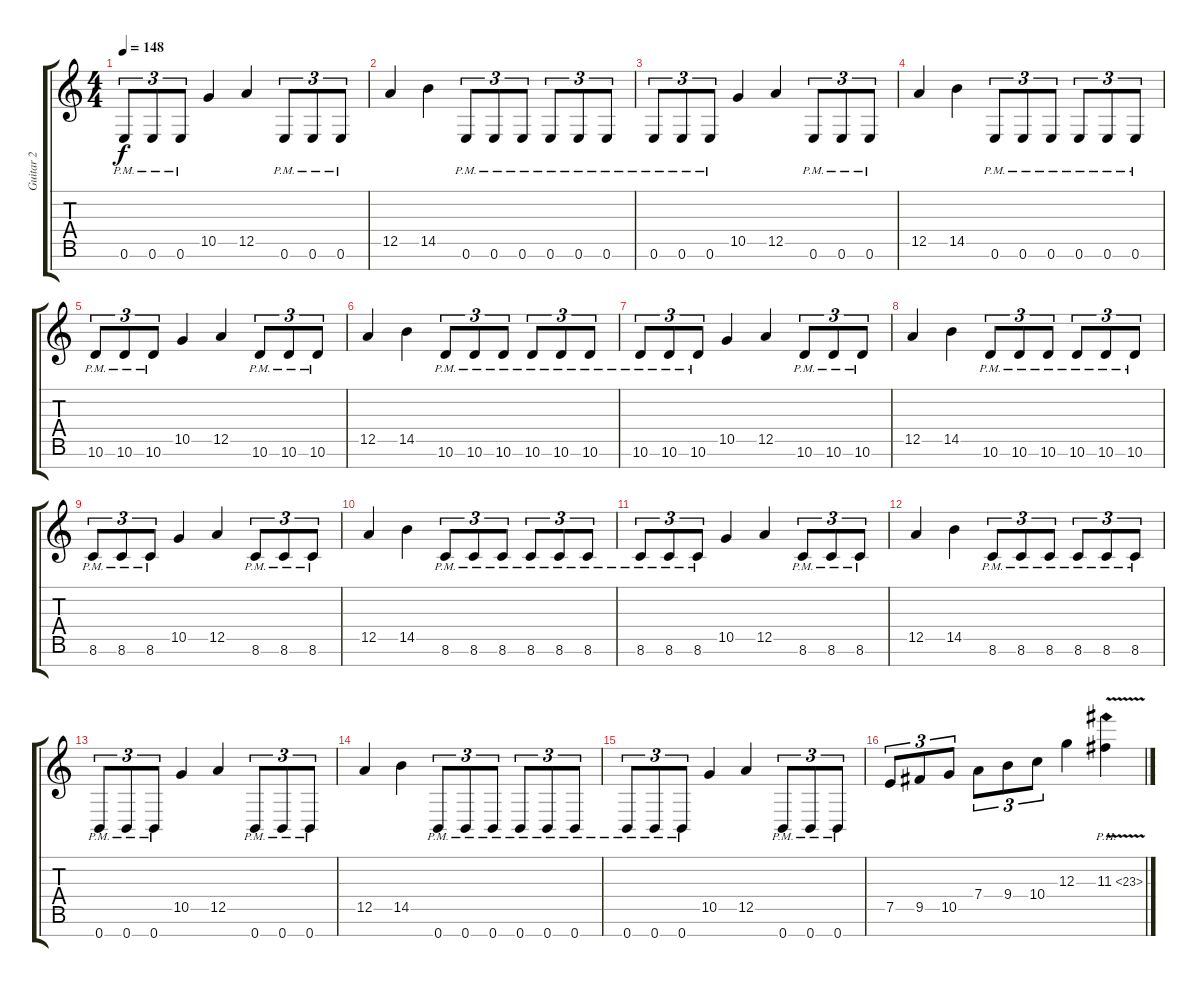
\track ("Guitar 2" "Guitar 2") {instrument distortionguitar}
\staff {score tabs}
\tuning (E4 B3 G3 D3 A2 E2 B1) {hide}
\ts (4 4)
\tempo 148
\clef g2
\ks c
0.6{pm}.8{tu (3 2) dy f} 0.6{pm}.8{tu (3 2)} 0.6{pm}.8{tu (3 2)} 10.5.4 12.5.4 0.6{pm}.8{tu (3 2)} 0.6{pm}.8{tu (3 2)} 0.6{pm}.8{tu (3 2)} |
12.5.4 14.5.4 0.6{pm}.8{tu (3 2)} 0.6{pm}.8{tu (3 2)} 0.6{pm}.8{tu (3 2)} 0.6{pm}.8{tu (3 2)} 0.6{pm}.8{tu (3 2)} 0.6{pm}.8{tu (3 2)} |
0.6{pm}.8{tu (3 2)} 0.6{pm}.8{tu (3 2)} 0.6{pm}.8{tu (3 2)} 10.5.4 12.5.4 0.6{pm}.8{tu (3 2)} 0.6{pm}.8{tu (3 2)} 0.6{pm}.8{tu (3 2)} |
12.5.4 14.5.4 0.6{pm}.8{tu (3 2)} 0.6{pm}.8{tu (3 2)} 0.6{pm}.8{tu (3 2)} 0.6{pm}.8{tu (3 2)} 0.6{pm}.8{tu (3 2)} 0.6{pm}.8{tu (3 2)} |
10.6{pm}.8{tu (3 2)} 10.6{pm}.8{tu (3 2)} 10.6{pm}.8{tu (3 2)} 10.5.4 12.5.4 10.6{pm}.8{tu (3 2)} 10.6{pm}.8{tu (3 2)} 10.6{pm}.8{tu (3 2)} |
12.5.4 14.5.4 10.6{pm}.8{tu (3 2)} 10.6{pm}.8{tu (3 2)} 10.6{pm}.8{tu (3 2)} 10.6{pm}.8{tu (3 2)} 10.6{pm}.8{tu (3 2)} 10.6{pm}.8{tu (3 2)} |
10.6{pm}.8{tu (3 2)} 10.6{pm}.8{tu (3 2)} 10.6{pm}.8{tu (3 2)} 10.5.4 12.5.4 10.6{pm}.8{tu (3 2)} 10.6{pm}.8{tu (3 2)} 10.6{pm}.8{tu (3 2)} |
12.5.4 14.5.4 10.6{pm}.8{tu (3 2)} 10.6{pm}.8{tu (3 2)} 10.6{pm}.8{tu (3 2)} 10.6{pm}.8{tu (3 2)} 10.6{pm}.8{tu (3 2)} 10.6{pm}.8{tu (3 2)} |
8.6{pm}.8{tu (3 2)} 8.6{pm}.8{tu (3 2)} 8.6{pm}.8{tu (3 2)} 10.5.4 12.5.4 8.6{pm}.8{tu (3 2)} 8.6{pm}.8{tu (3 2)} 8.6{pm}.8{tu (3 2)} |
12.5.4 14.5.4 8.6{pm}.8{tu (3 2)} 8.6{pm}.8{tu (3 2)} 8.6{pm}.8{tu (3 2)} 8.6{pm}.8{tu (3 2)} 8.6{pm}.8{tu (3 2)} 8.6{pm}.8{tu (3 2)} |
8.6{pm}.8{tu (3 2)} 8.6{pm}.8{tu (3 2)} 8.6{pm}.8{tu (3 2)} 10.5.4 12.5.4 8.6{pm}.8{tu (3 2)} 8.6{pm}.8{tu (3 2)} 8.6{pm}.8{tu (3 2)} |
12.5.4 14.5.4 8.6{pm}.8{tu (3 2)} 8.6{pm}.8{tu (3 2)} 8.6{pm}.8{tu (3 2)} 8.6{pm}.8{tu (3 2)} 8.6{pm}.8{tu (3 2)} 8.6{pm}.8{tu (3 2)} |
0.7{pm}.8{tu (3 2)} 0.7{pm}.8{tu (3 2)} 0.7{pm}.8{tu (3 2)} 10.5.4 12.5.4 0.7{pm}.8{tu (3 2)} 0.7{pm}.8{tu (3 2)} 0.7{pm}.8{tu (3 2)} |
12.5.4 14.5.4 0.7{pm}.8{tu (3 2)} 0.7{pm}.8{tu (3 2)} 0.7{pm}.8{tu (3 2)} 0.7{pm}.8{tu (3 2)} 0.7{pm}.8{tu (3 2)} 0.7{pm}.8{tu (3 2)} |
0.7{pm}.8{tu (3 2)} 0.7{pm}.8{tu (3 2)} 0.7{pm}.8{tu (3 2)} 10.5.4 12.5.4 0.7{pm}.8{tu (3 2)} 0.7{pm}.8{tu (3 2)} 0.7{pm}.8{tu (3 2)} |
7.5.8{tu (3 2)} 9.5.8{tu (3 2)} 10.5.8{tu (3 2)} 7.4.8{tu (3 2)} 9.4.8{tu (3 2)} 10.4.8{tu (3 2)} 12.3.4 11.3{ph 12 v}.4
